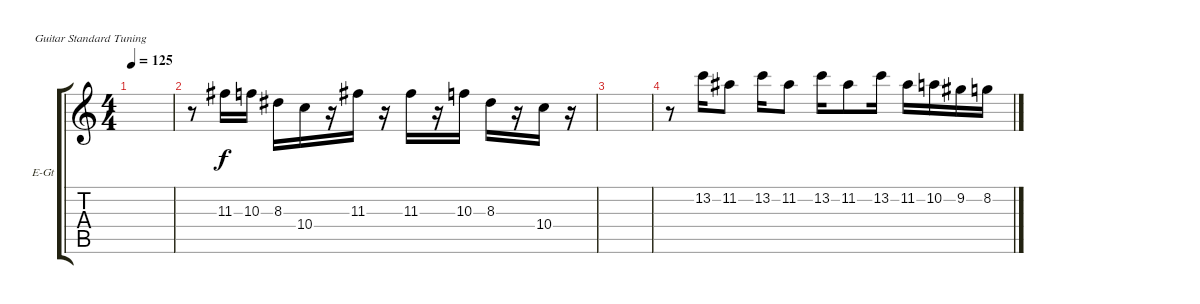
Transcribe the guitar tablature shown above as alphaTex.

\defaultSystemsLayout 4
\bracketExtendMode groupsimilarinstruments
\firstSystemTrackNameOrientation horizontal
\otherSystemsTrackNameOrientation horizontal
\track ("Electric Guitar" "E-Gt") {instrument overdrivenguitar}
\staff {score tabs}
\tuning (E4 B3 G3 D3 A2 E2)
\ts (4 4)
\tempo 125
\clef g2
\ks c
|
r.8 11.3.16 10.3.16 8.3.16 10.4.16 r.16 11.3.16 r.16 11.3.16 r.16 10.3.16 8.3.16 r.16 10.4.16 r.16 |
|
r.8 13.2.16 11.2.8 13.2.16 11.2.8 13.2.16 11.2.8 13.2.16 11.2.16 10.2.16 9.2.16 8.2.16
